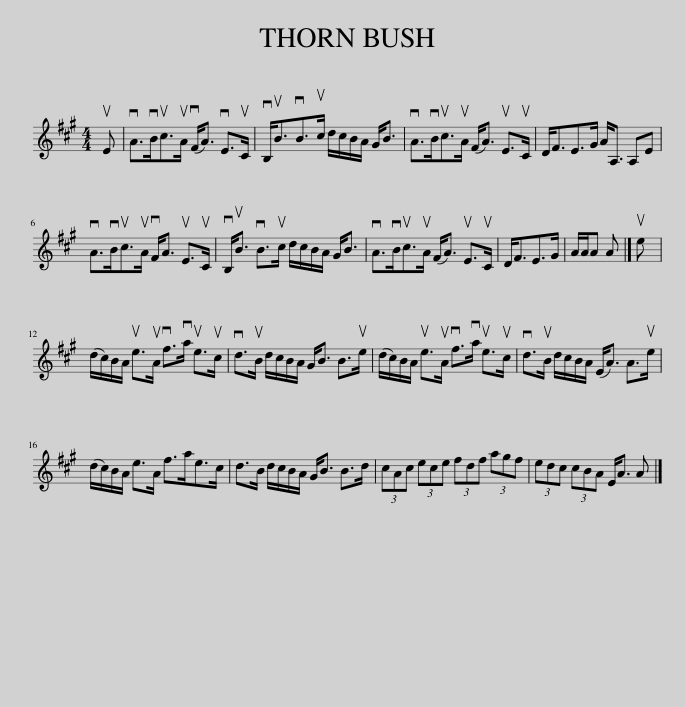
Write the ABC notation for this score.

X:1
L:1/8
M:4/4
I:linebreak $
K:A
V:1 treble
V:1
 uE | vA>vBuc>uA (vF<A) vE>uC | vB,<uBvB>uc d/c/B/A/ G<B | vA>vBuc>uA (F<A) uE>uC | D<FE>G A<A, A,E |$ %5
 vA>vBuc>uA vF<A uE>uC | vB,<uB vB>uc d/c/B/A/ G<B | vA>vBuc>uA (F<A) uE>uC | D<FE>G | A/A/A A |] %10
 ue |$ (d/c/)B/A/ ue>uA vf>va ue>uc | vd>uB d/c/B/A/ G<B B>ue | (d/c/)B/A/ ue>uA vf>va ue>uc | vd>uB d/c/B/A/ (E<A) A>ue |$ %15
 (d/c/)B/A/ e>A f>ae>c | d>B d/c/B/A/ G<B B>d | (3cAc (3ece (3fdf (3agf | (3edc (3cBA E<A A |] %19
